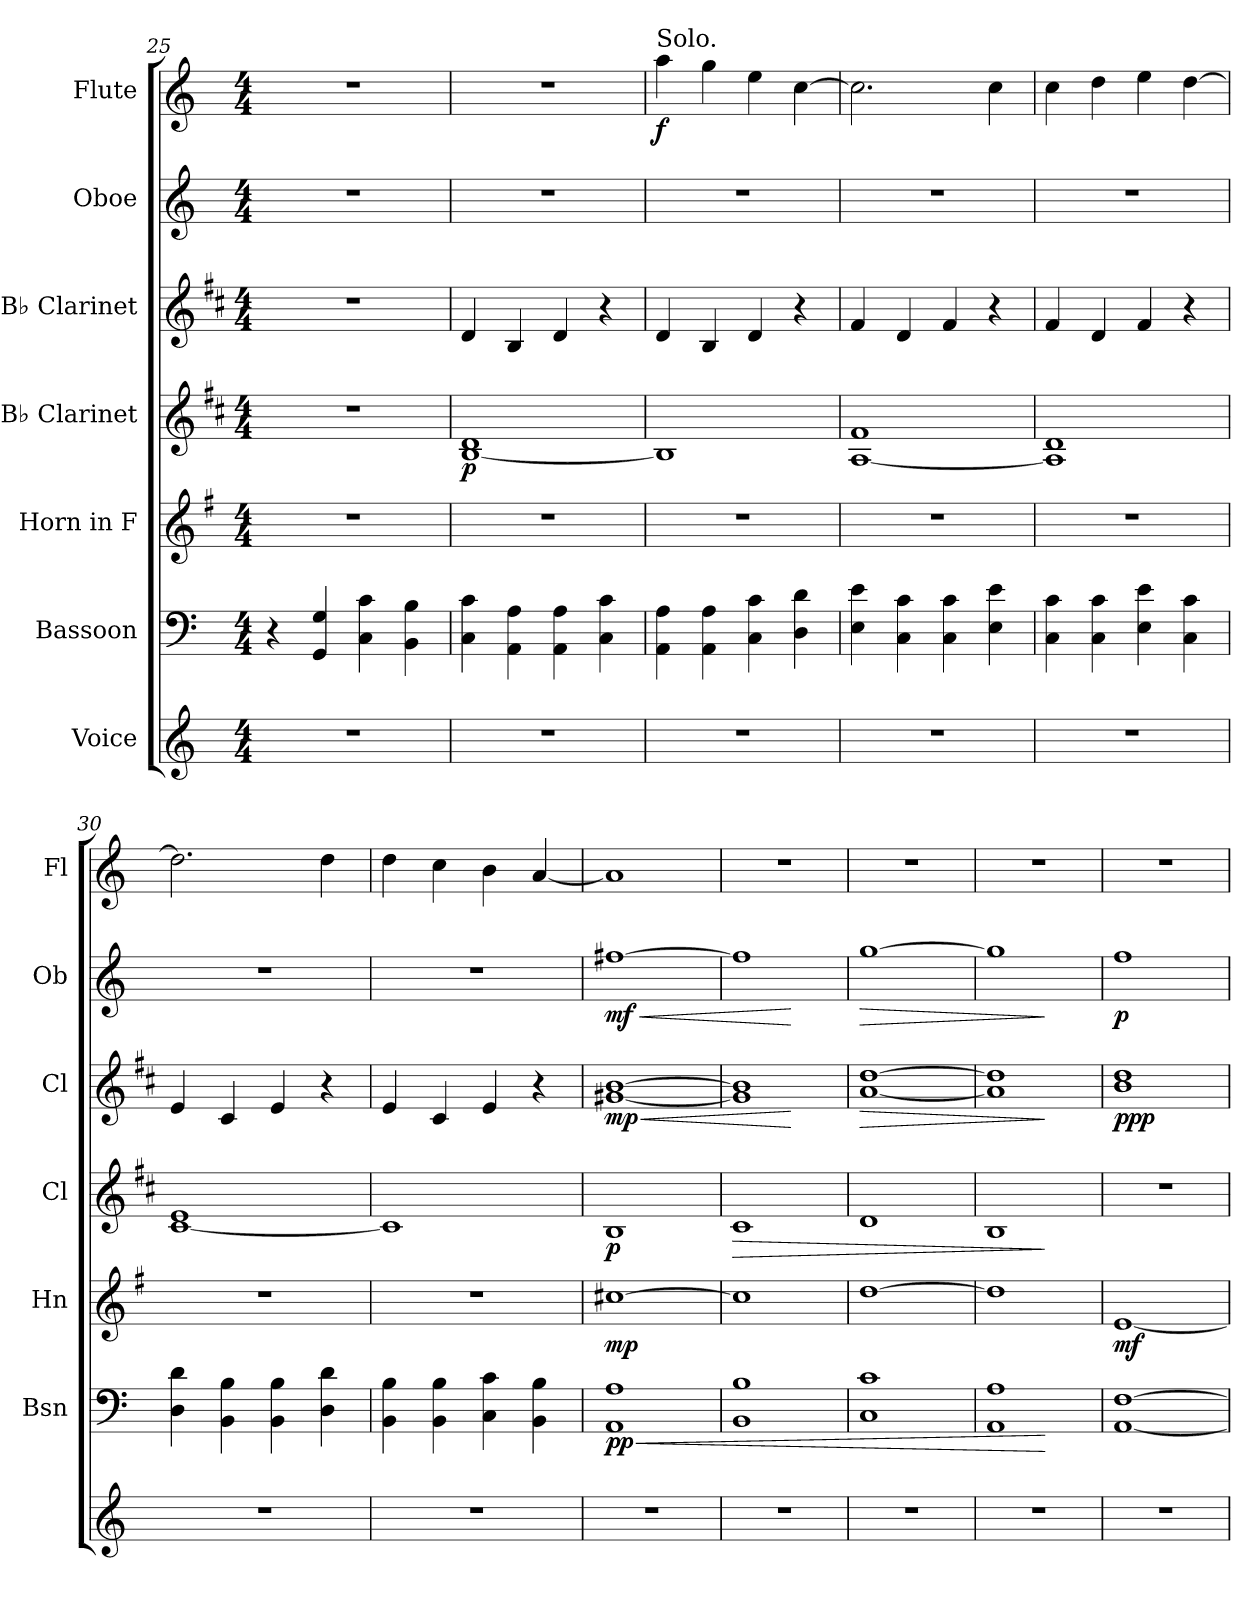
**kern	**kern	**dynam	**kern	**dynam	**kern	**dynam	**kern	**dynam	**kern	**dynam	**kern	**dynam
*part7	*part6	*part6	*part5	*part5	*part4	*part4	*part3	*part3	*part2	*part2	*part1	*part1
*staff7	*staff6	*staff6	*staff5	*staff5	*staff4	*staff4	*staff3	*staff3	*staff2	*staff2	*staff1	*staff1
*I"Voice	*I"Bassoon	*	*I"Horn in F	*	*I"B♭ Clarinet	*	*I"B♭ Clarinet	*	*I"Oboe	*	*I"Flute	*
*	*I'Bsn	*	*I'Hn	*	*I'Cl	*	*I'Cl	*	*I'Ob	*	*I'Fl	*
*clefG2	*clefF4	*	*clefG2	*	*clefG2	*	*clefG2	*	*clefG2	*	*clefG2	*
*	*	*	*ITrd4c7	*	*ITrd1c2	*	*ITrd1c2	*	*	*	*	*
*k[]	*k[]	*	*k[]	*	*k[]	*	*k[]	*	*k[]	*	*k[]	*
*M4/4	*M4/4	*	*M4/4	*	*M4/4	*	*M4/4	*	*M4/4	*	*M4/4	*
=25	=25	=25	=25	=25	=25	=25	=25	=25	=25	=25	=25	=25
1r	4r	.	1r	.	1r	.	1r	.	1r	.	1r	.
!	!	!LO:DY:b	!	!	!	!	!	!	!	!	!	!
!	!	!LO:DY:n=1:b	!	!	!	!	!	!	!	!	!	!
.	4GG/ 4G/	mp mp	.	.	.	.	.	.	.	.	.	.
.	4C\ 4c\	.	.	.	.	.	.	.	.	.	.	.
.	4BB\ 4B\	.	.	.	.	.	.	.	.	.	.	.
=26	=26	=26	=26	=26	=26	=26	=26	=26	=26	=26	=26	=26
!	!	!	!	!	!	!LO:DY:b	!	!	!	!	!	!
1r	4C\ 4c\	.	1r	.	[1A 1c	p	4c/	.	1r	.	1r	.
.	4AA\ 4A\	.	.	.	.	.	4A/	.	.	.	.	.
.	4AA\ 4A\	.	.	.	.	.	4c/	.	.	.	.	.
.	4C\ 4c\	.	.	.	.	.	4r	.	.	.	.	.
=27	=27	=27	=27	=27	=27	=27	=27	=27	=27	=27	=27	=27
!	!	!	!	!	!	!	!	!	!	!	!LO:TX:a:t=Solo.	!
!	!	!	!	!	!	!	!	!	!	!	!	!LO:DY:b
1r	4AA\ 4A\	.	1r	.	1A]	.	4c/	.	1r	.	4aa\	f
.	4AA\ 4A\	.	.	.	.	.	4A/	.	.	.	4gg\	.
.	4C\ 4c\	.	.	.	.	.	4c/	.	.	.	4ee\	.
.	4D\ 4d\	.	.	.	.	.	4r	.	.	.	[4cc\	.
=28	=28	=28	=28	=28	=28	=28	=28	=28	=28	=28	=28	=28
1r	4E\ 4e\	.	1r	.	[1G 1e	.	4e/	.	1r	.	2.cc\]	.
.	4C\ 4c\	.	.	.	.	.	4c/	.	.	.	.	.
.	4C\ 4c\	.	.	.	.	.	4e/	.	.	.	.	.
.	4E\ 4e\	.	.	.	.	.	4r	.	.	.	4cc\	.
=29	=29	=29	=29	=29	=29	=29	=29	=29	=29	=29	=29	=29
1r	4C\ 4c\	.	1r	.	1G] 1c	.	4e/	.	1r	.	4cc\	.
.	4C\ 4c\	.	.	.	.	.	4c/	.	.	.	4dd\	.
.	4E\ 4e\	.	.	.	.	.	4e/	.	.	.	4ee\	.
.	4C\ 4c\	.	.	.	.	.	4r	.	.	.	[4dd\	.
=30	=30	=30	=30	=30	=30	=30	=30	=30	=30	=30	=30	=30
1r	4D\ 4d\	.	1r	.	[1B 1d	.	4d/	.	1r	.	2.dd\]	.
.	4BB\ 4B\	.	.	.	.	.	4B/	.	.	.	.	.
.	4BB\ 4B\	.	.	.	.	.	4d/	.	.	.	.	.
.	4D\ 4d\	.	.	.	.	.	4r	.	.	.	4dd\	.
=31	=31	=31	=31	=31	=31	=31	=31	=31	=31	=31	=31	=31
1r	4BB\ 4B\	.	1r	.	1B]	.	4d/	.	1r	.	4dd\	.
.	4BB\ 4B\	.	.	.	.	.	4B/	.	.	.	4cc\	.
.	4C\ 4c\	.	.	.	.	.	4d/	.	.	.	4b\	.
.	4BB\ 4B\	.	.	.	.	.	4r	.	.	.	[4a/	.
=32	=32	=32	=32	=32	=32	=32	=32	=32	=32	=32	=32	=32
!	!	!LO:HP:b	!	!	!	!	!	!LO:HP:b	!	!LO:HP:b	!	!
!	!	!LO:DY:n=1:b	!	!	!	!	!	!	!	!	!	!
!	!	!LO:DY:n=2:b	!	!LO:DY:b	!	!LO:DY:b	!	!LO:DY:n=1:b	!	!LO:DY:n=1:b	!	!
1r	1AA 1A	< p p	[1f#X	mp	1A	p	[1f#X [1a	< mp	[1ff#X	< mf	1a]	.
=33	=33	=33	=33	=33	=33	=33	=33	=33	=33	=33	=33	=33
!	!	!	!	!	!	!LO:HP:b	!	!	!	!	!	!
1r	1BB 1B	.	1f#]	.	1B	>	1f#] 1a]	.	1ff#]	.	1r	.
.	.	.	.	.	.	.	.	[	.	[	.	.
=34	=34	=34	=34	=34	=34	=34	=34	=34	=34	=34	=34	=34
!	!	!	!	!	!	!	!	!LO:HP:b	!	!LO:HP:b	!	!
1r	1C 1c	.	[1g	.	1c	.	[1g [1cc	>	[1gg	>	1r	.
=35	=35	=35	=35	=35	=35	=35	=35	=35	=35	=35	=35	=35
1r	1AA 1A	.	1g]	.	1A	.	1g] 1cc]	.	1gg]	.	1r	.
.	.	[	.	.	.	]	.	]	.	]	.	.
=36	=36	=36	=36	=36	=36	=36	=36	=36	=36	=36	=36	=36
!	!	!LO:DY:b	!	!	!	!	!	!	!	!	!	!
!	!	!LO:DY:n=1:b	!	!LO:DY:b	!	!	!	!LO:DY:b	!	!	!	!
!	!	!	!	!	!	!	!	!LO:DY:n=1:b	!	!	!	!
!	!	!	!	!	!	!	!	!LO:DY:n=2:b	!	!LO:DY:b	!	!
1r	[1AA [1F	mp mp	[1A	mf	1r	.	1a 1cc	p p p	1ff	p	1r	.
=	=	=	=	=	=	=	=	=	=	=	=	=
*-	*-	*-	*-	*-	*-	*-	*-	*-	*-	*-	*-	*-
